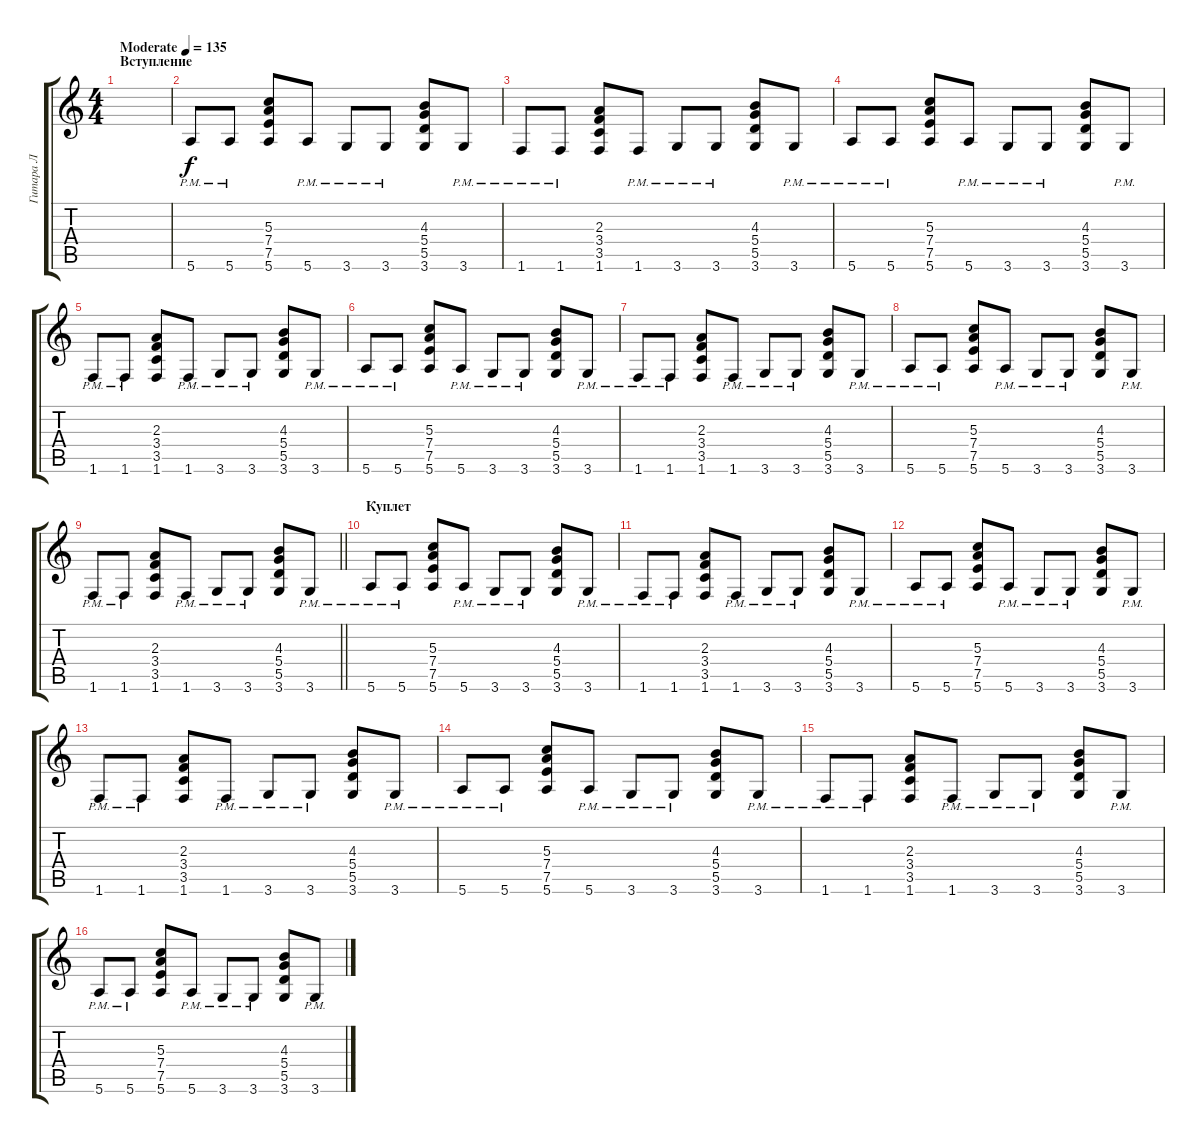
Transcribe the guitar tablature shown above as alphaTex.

\track ("Гитара Л" "Гитара Л") {instrument electricguitarclean}
\staff {score tabs}
\tuning (E4 B3 G3 D3 A2 E2) {hide}
\ts (4 4)
\section ("" "Вступление")
\tempo (135 "Moderate")
\clef g2
\ks c
|
5.6{pm}.8 5.6{pm}.8 (5.3 7.4 7.5 5.6).8 5.6{pm}.8 3.6{pm}.8 3.6{pm}.8 (4.3 5.4 5.5 3.6).8 3.6{pm}.8 |
1.6{pm}.8 1.6{pm}.8 (2.3 3.4 3.5 1.6).8 1.6{pm}.8 3.6{pm}.8 3.6{pm}.8 (4.3 5.4 5.5 3.6).8 3.6{pm}.8 |
5.6{pm}.8 5.6{pm}.8 (5.3 7.4 7.5 5.6).8 5.6{pm}.8 3.6{pm}.8 3.6{pm}.8 (4.3 5.4 5.5 3.6).8 3.6{pm}.8 |
1.6{pm}.8 1.6{pm}.8 (2.3 3.4 3.5 1.6).8 1.6{pm}.8 3.6{pm}.8 3.6{pm}.8 (4.3 5.4 5.5 3.6).8 3.6{pm}.8 |
5.6{pm}.8 5.6{pm}.8 (5.3 7.4 7.5 5.6).8 5.6{pm}.8 3.6{pm}.8 3.6{pm}.8 (4.3 5.4 5.5 3.6).8 3.6{pm}.8 |
1.6{pm}.8 1.6{pm}.8 (2.3 3.4 3.5 1.6).8 1.6{pm}.8 3.6{pm}.8 3.6{pm}.8 (4.3 5.4 5.5 3.6).8 3.6{pm}.8 |
5.6{pm}.8 5.6{pm}.8 (5.3 7.4 7.5 5.6).8 5.6{pm}.8 3.6{pm}.8 3.6{pm}.8 (4.3 5.4 5.5 3.6).8 3.6{pm}.8 |
\barLineRight lightlight
1.6{pm}.8 1.6{pm}.8 (2.3 3.4 3.5 1.6).8 1.6{pm}.8 3.6{pm}.8 3.6{pm}.8 (4.3 5.4 5.5 3.6).8 3.6{pm}.8 |
\section ("" "Куплет")
5.6{pm}.8 5.6{pm}.8 (5.3 7.4 7.5 5.6).8 5.6{pm}.8 3.6{pm}.8 3.6{pm}.8 (4.3 5.4 5.5 3.6).8 3.6{pm}.8 |
1.6{pm}.8 1.6{pm}.8 (2.3 3.4 3.5 1.6).8 1.6{pm}.8 3.6{pm}.8 3.6{pm}.8 (4.3 5.4 5.5 3.6).8 3.6{pm}.8 |
5.6{pm}.8 5.6{pm}.8 (5.3 7.4 7.5 5.6).8 5.6{pm}.8 3.6{pm}.8 3.6{pm}.8 (4.3 5.4 5.5 3.6).8 3.6{pm}.8 |
1.6{pm}.8 1.6{pm}.8 (2.3 3.4 3.5 1.6).8 1.6{pm}.8 3.6{pm}.8 3.6{pm}.8 (4.3 5.4 5.5 3.6).8 3.6{pm}.8 |
5.6{pm}.8 5.6{pm}.8 (5.3 7.4 7.5 5.6).8 5.6{pm}.8 3.6{pm}.8 3.6{pm}.8 (4.3 5.4 5.5 3.6).8 3.6{pm}.8 |
1.6{pm}.8 1.6{pm}.8 (2.3 3.4 3.5 1.6).8 1.6{pm}.8 3.6{pm}.8 3.6{pm}.8 (4.3 5.4 5.5 3.6).8 3.6{pm}.8 |
5.6{pm}.8 5.6{pm}.8 (5.3 7.4 7.5 5.6).8 5.6{pm}.8 3.6{pm}.8 3.6{pm}.8 (4.3 5.4 5.5 3.6).8 3.6{pm}.8
